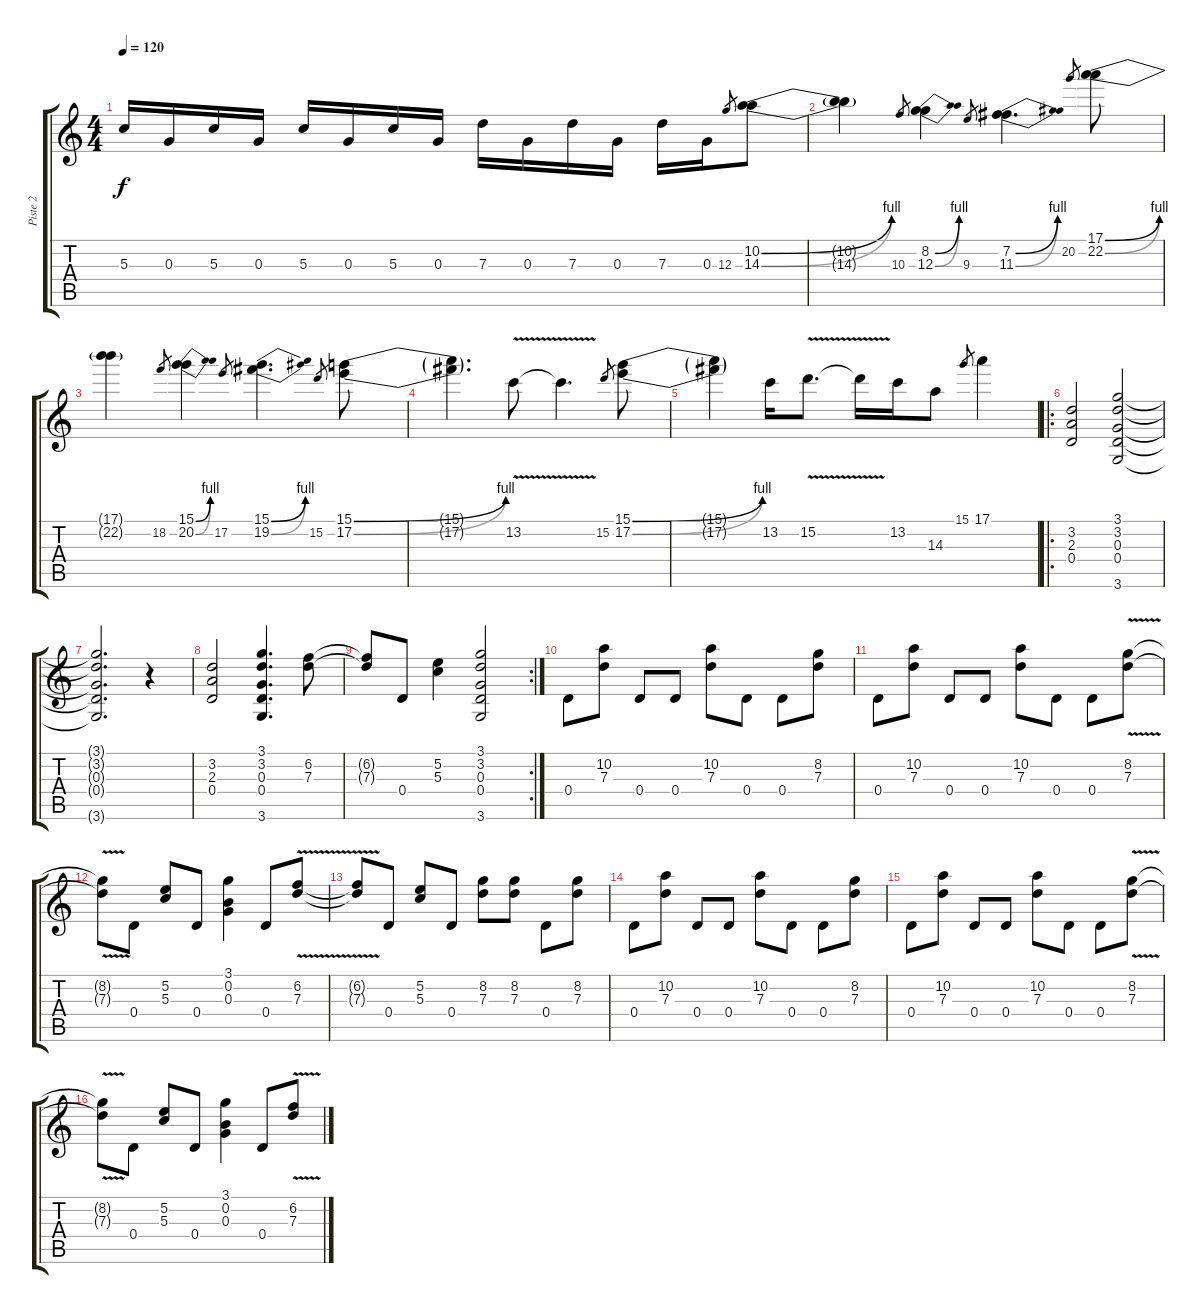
\track ("Piste 2" "Piste 2") {instrument distortionguitar}
\staff {score tabs}
\tuning (E4 B3 G3 D3 A2 E2) {hide}
\ts (4 4)
\tempo 120
\clef g2
\ks c
5.3.16{dy f} 0.3.16 5.3.16 0.3.16 5.3.16 0.3.16 5.3.16 0.3.16 7.3.16 0.3.16 7.3.16 0.3.16 7.3.16 0.3.16 12.3.8{gr} (10.2{be (bend 0 0 60 4)} 14.3{be (bend 0 0 60 4)}).8 |
(10.2{t} 14.3{t}).4 10.3.8{gr} (8.2{be (bend 0 0 60 4)} 12.3{be (bend 0 0 60 4)}).4 9.3.8{gr} (7.2{be (bend 0 0 60 4)} 11.3{be (bend 0 0 60 4)}).4{d} 20.2.8{gr} (17.1{be (bend 0 0 60 4)} 22.2{be (bend 0 0 60 4)}).8 |
(17.1{t} 22.2{t}).4 18.2.8{gr} (15.1{be (bend 0 0 60 4)} 20.2{be (bend 0 0 60 4)}).4 17.2.8{gr} (15.1{be (bend 0 0 60 4)} 19.2{be (bend 0 0 60 4)}).4{d} 15.2.8{gr} (15.1{be (bend 0 0 60 4)} 17.2{be (bend 0 0 60 4)}).8 |
(15.1{t} 17.2{t}).4{d} 13.2{v}.8 13.2{t}.4{d} 15.2.8{gr} (15.1{be (bend 0 0 60 4)} 17.2{be (bend 0 0 60 4)}).8 |
(15.1{t} 17.2{t}).4 13.2.16 15.2{v}.8{d} 15.2{t}.16 13.2.16 14.3.8 15.1.8{gr} 17.1.4 |
\ro
(3.2 2.3 0.4).2 (3.1 3.2 0.3 0.4 3.6).2 |
(3.1{t} 3.2{t} 0.3{t} 0.4{t} 3.6{t}).2{d} r.4 |
(3.2 2.3 0.4).2 (3.1 3.2 0.3 0.4 3.6).4{d} (6.2 7.3).8 |
\rc 2
(6.2{t} 7.3{t}).8 0.4.8 (5.2 5.3).4 (3.1 3.2 0.3 0.4 3.6).2 |
0.4.8 (10.2 7.3).8 0.4.8 0.4.8 (10.2 7.3).8 0.4.8 0.4.8 (8.2 7.3).8 |
0.4.8 (10.2 7.3).8 0.4.8 0.4.8 (10.2 7.3).8 0.4.8 0.4.8 (8.2{v} 7.3).8 |
(8.2{t} 7.3{t}).8 0.4.8 (5.2 5.3).8 0.4.8 (3.1 0.2 0.3).4 0.4.8 (6.2{v} 7.3).8 |
(6.2{t} 7.3{t}).8 0.4.8 (5.2 5.3).8 0.4.8 (8.2 7.3).8 (8.2 7.3).8 0.4.8 (8.2 7.3).8 |
0.4.8 (10.2 7.3).8 0.4.8 0.4.8 (10.2 7.3).8 0.4.8 0.4.8 (8.2 7.3).8 |
0.4.8 (10.2 7.3).8 0.4.8 0.4.8 (10.2 7.3).8 0.4.8 0.4.8 (8.2{v} 7.3).8 |
(8.2{t} 7.3{t}).8 0.4.8 (5.2 5.3).8 0.4.8 (3.1 0.2 0.3).4 0.4.8 (6.2{v} 7.3).8
